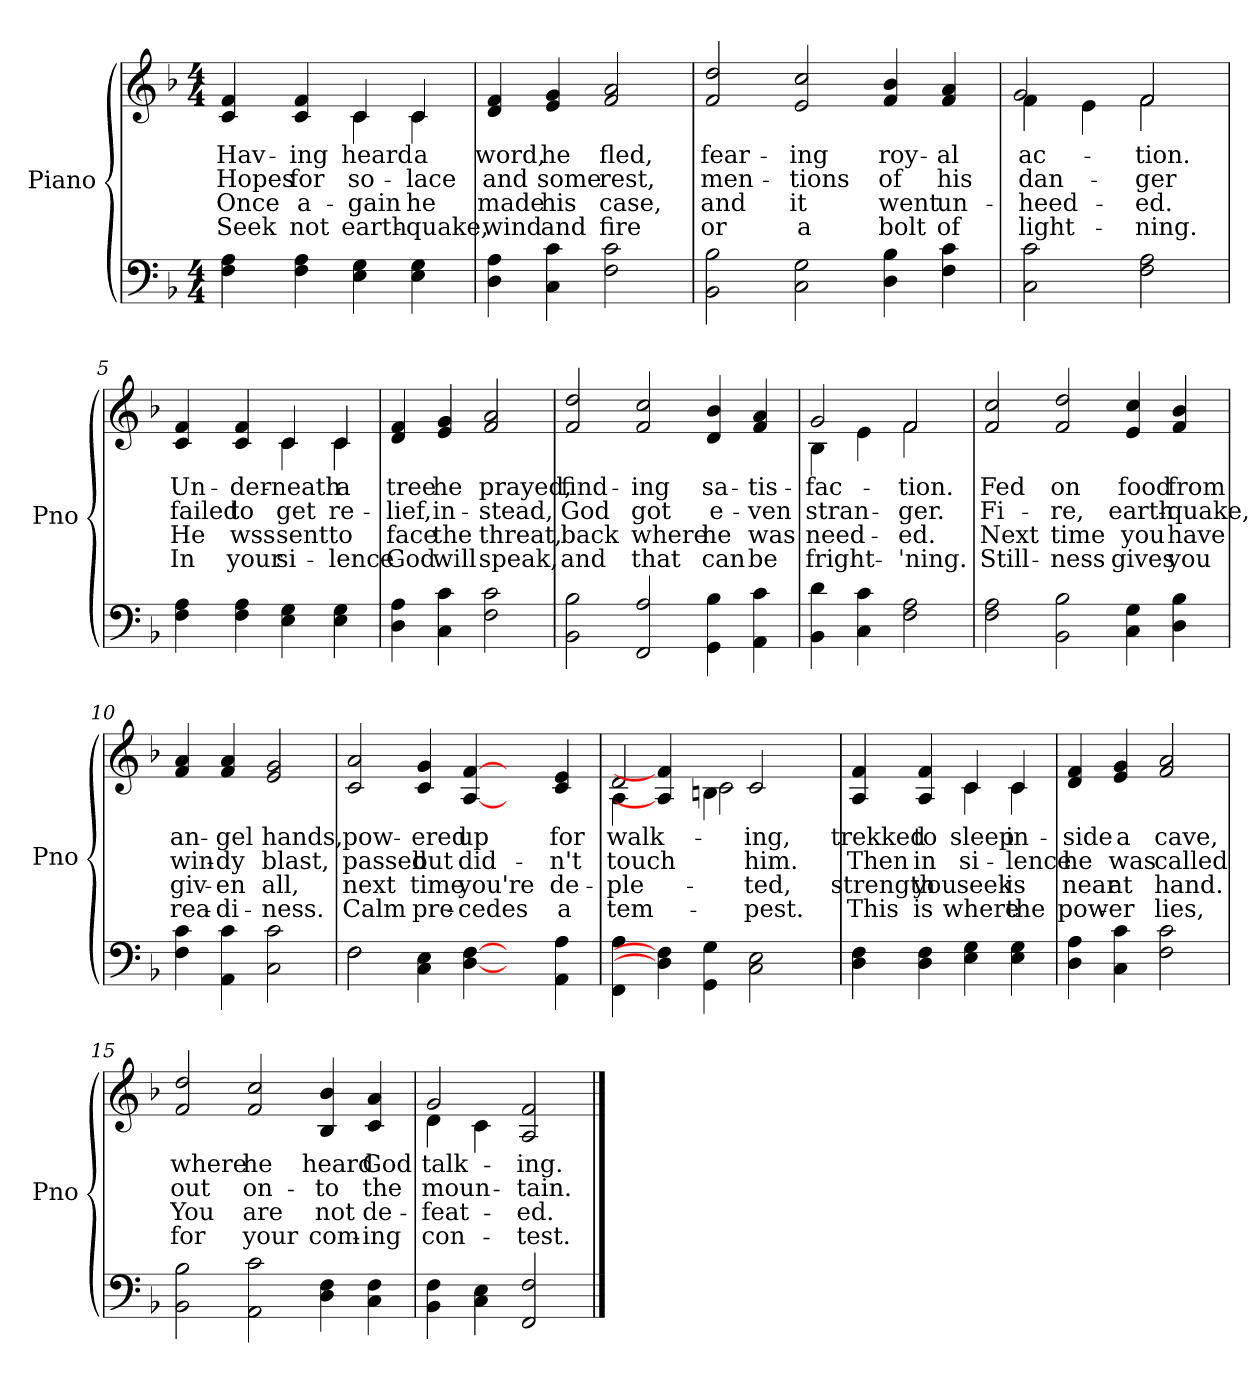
**kern	**kern	**text	**text	**text	**text
*part2	*part1	*part1	*part1	*part1	*part1
*staff2	*staff1	*staff1	*staff1	*staff1	*staff1
*I"Piano	*I"Piano	*	*	*	*
*I'Pno	*I'Pno	*	*	*	*
*clefF4	*clefG2	*	*	*	*
*k[b-]	*k[b-]	*	*	*	*
*M4/4	*M4/4	*	*	*	*
=1	=1	=1	=1	=1	=1
!	!LO:TX:b:i:t=Verse	!	!	!	!
!	!	!LO:LY:b	!LO:LY:b	!LO:LY:b	!LO:LY:b
*	*^	*	*	*	*
4F\ 4A\	4c/ 4f/	2ryy	Hav-	Hopes	Once	Seek
!	!	!	!LO:LY:b	!LO:LY:b	!LO:LY:b	!LO:LY:b
4F\ 4A\	4c/ 4f/	.	-ing	for	a-	not
!	!	!	!LO:LY:b	!LO:LY:b	!LO:LY:b	!LO:LY:b
4E\ 4G\	4c/	4c\	heard	so-	-gain	earth-
!	!	!	!LO:LY:b	!LO:LY:b	!LO:LY:b	!LO:LY:b
4E\ 4G\	4c/	4c\	a	-lace	he	-quake,
=2	=2	=2	=2	=2	=2	=2
!	!	!	!LO:LY:b	!LO:LY:b	!LO:LY:b	!LO:LY:b
*	*v	*v	*	*	*	*
4D\ 4A\	4d/ 4f/	word,	and	made	wind
!	!	!LO:LY:b	!LO:LY:b	!LO:LY:b	!LO:LY:b
4C\ 4c\	4e/ 4g/	he	some	his	and
!	!	!LO:LY:b	!LO:LY:b	!LO:LY:b	!LO:LY:b
2F\ 2c\	2f/ 2a/	fled,	rest,	case,	fire
=3	=3	=3	=3	=3	=3
!	!	!LO:LY:b	!LO:LY:b	!LO:LY:b	!LO:LY:b
2BB-\ 2B-\	2f/ 2dd/	fear-	men-	and	or
!	!	!LO:LY:b	!LO:LY:b	!LO:LY:b	!LO:LY:b
2C\ 2G\	2e/ 2cc/	-ing	-tions	it	a
!	!	!LO:LY:b	!LO:LY:b	!LO:LY:b	!LO:LY:b
4D\ 4B-\	4f/ 4b-/	roy-	of	went	bolt
!	!	!LO:LY:b	!LO:LY:b	!LO:LY:b	!LO:LY:b
4F\ 4c\	4f/ 4a/	-al	his	un-	of
=4	=4	=4	=4	=4	=4
!	!	!LO:LY:b	!LO:LY:b	!LO:LY:b	!LO:LY:b
*	*^	*	*	*	*
2C\ 2c\	4f\	2g/	ac-	dan-	-heed-	light-
.	4e\	.	.	.	.	.
!	!	!	!LO:LY:b	!LO:LY:b	!LO:LY:b	!LO:LY:b
2F\ 2A\	2f/	2f\	-tion.	-ger	-ed.	-ning.
!!LO:LB:g=z	!!
=5	=5	=5	=5	=5	=5	=5
!	!	!	!LO:LY:b	!LO:LY:b	!LO:LY:b	!LO:LY:b
4F\ 4A\	4c/ 4f/	2ryy	Un-	failed	He	In
!	!	!	!LO:LY:b	!LO:LY:b	!LO:LY:b	!LO:LY:b
4F\ 4A\	4c/ 4f/	.	-der-	to	wss	your
!	!	!	!LO:LY:b	!LO:LY:b	!LO:LY:b	!LO:LY:b
4E\ 4G\	4c/	4c\	-neath	get	sent	si-
!	!	!	!LO:LY:b	!LO:LY:b	!LO:LY:b	!LO:LY:b
4E\ 4G\	4c/	4c\	a	re-	to	-lence
=6	=6	=6	=6	=6	=6	=6
!	!	!	!LO:LY:b	!LO:LY:b	!LO:LY:b	!LO:LY:b
*	*v	*v	*	*	*	*
4D\ 4A\	4d/ 4f/	tree	-lief,	face	God
!	!	!LO:LY:b	!LO:LY:b	!LO:LY:b	!LO:LY:b
4C\ 4c\	4e/ 4g/	he	in-	the	will
!	!	!LO:LY:b	!LO:LY:b	!LO:LY:b	!LO:LY:b
2F\ 2c\	2f/ 2a/	prayed,	-stead,	threat,	speak,
=7	=7	=7	=7	=7	=7
!	!	!LO:LY:b	!LO:LY:b	!LO:LY:b	!LO:LY:b
2BB-\ 2B-\	2f/ 2dd/	find-	God	back	and
!	!	!LO:LY:b	!LO:LY:b	!LO:LY:b	!LO:LY:b
2FF/ 2A/	2f/ 2cc/	-ing	got	where	that
!	!	!LO:LY:b	!LO:LY:b	!LO:LY:b	!LO:LY:b
4GG\ 4B-\	4d/ 4b-/	sa-	e-	he	can
!	!	!LO:LY:b	!LO:LY:b	!LO:LY:b	!LO:LY:b
4AA\ 4c\	4f/ 4a/	-tis-	-ven	was	be
=8	=8	=8	=8	=8	=8
!	!	!LO:LY:b	!LO:LY:b	!LO:LY:b	!LO:LY:b
*	*^	*	*	*	*
4BB-\ 4d\	4B-\	2g/	-fac-	stran-	need-	fright-
4C\ 4c\	4e\	.	.	.	.	.
!	!	!	!LO:LY:b	!LO:LY:b	!LO:LY:b	!LO:LY:b
2F\ 2A\	2f/	2f\	-tion.	-ger.	-ed.	-'ning.
!!LO:LB:g=z
=9	=9	=9	=9	=9	=9	=9
!	!	!	!LO:LY:b	!LO:LY:b	!LO:LY:b	!LO:LY:b
*	*v	*v	*	*	*	*
2F\ 2A\	2f/ 2cc/	Fed	Fi-	Next	Still-
!	!	!LO:LY:b	!LO:LY:b	!LO:LY:b	!LO:LY:b
2BB-\ 2B-\	2f/ 2dd/	on	-re,	time	-ness
!	!	!LO:LY:b	!LO:LY:b	!LO:LY:b	!LO:LY:b
4C\ 4G\	4e/ 4cc/	food	earth-	you	gives
!	!	!LO:LY:b	!LO:LY:b	!LO:LY:b	!LO:LY:b
4D\ 4B-\	4f/ 4b-/	from	-quake,	have	you
=10	=10	=10	=10	=10	=10
!	!	!LO:LY:b	!LO:LY:b	!LO:LY:b	!LO:LY:b
4F\ 4c\	4f/ 4a/	an-	win-	giv-	rea-
!	!	!LO:LY:b	!LO:LY:b	!LO:LY:b	!LO:LY:b
4AA\ 4c\	4f/ 4a/	-gel	-dy	-en	-di-
!	!	!LO:LY:b	!LO:LY:b	!LO:LY:b	!LO:LY:b
2C\ 2c\	2e/ 2g/	hands,	blast,	all,	-ness.
=11	=11	=11	=11	=11	=11
*^	*	*	*	*	*
!	!	!	!LO:LY:b	!LO:LY:b	!LO:LY:b	!LO:LY:b
2F\	2F\	2c/ 2a/	pow-	passed	next	Calm
!	!	!	!LO:LY:b	!LO:LY:b	!LO:LY:b	!LO:LY:b
4C\ 4E\	1ryy	4c/ 4g/	-ered	but	time	pre-
!	!	!	!LO:LY:b	!LO:LY:b	!LO:LY:b	!LO:LY:b
[4D\ [4F\	.	[4A/ [4f/	up	did-	you're	-cedes
4ryy	.	4ryy	.	.	.	.
!	!	!	!LO:LY:b	!LO:LY:b	!LO:LY:b	!LO:LY:b
4AA\ 4A\	.	4c/ 4e/	for	-n't	de-	a
*v	*v	*	*	*	*	*
=12	=12	=12	=12	=12	=12
!	!	!LO:LY:b	!LO:LY:b	!LO:LY:b	!LO:LY:b
*	*^	*	*	*	*
4FF\ 4A\	4A\	2d/	walk-	touch	-ple-	tem-
4D\] 4F\]	4A/] 4f/]	.	.	.	.	.
4GG\ 4G\	4Bn\	2c\	.	.	.	.
!	!	!	!LO:LY:b	!LO:LY:b	!LO:LY:b	!LO:LY:b
2C\ 2E\	2c/	.	-ing,	him.	-ted,	-pest.
.	.	4ryy	.	.	.	.
!!LO:LB:g=z	!!
=13	=13	=13	=13	=13	=13	=13
!	!	!	!LO:LY:b	!LO:LY:b	!LO:LY:b	!LO:LY:b
4D\ 4F\	4A/ 4f/	2ryy	trekked	Then	strength	This
!	!	!	!LO:LY:b	!LO:LY:b	!LO:LY:b	!LO:LY:b
4D\ 4F\	4A/ 4f/	.	to	in	you	is
!	!	!	!LO:LY:b	!LO:LY:b	!LO:LY:b	!LO:LY:b
4E\ 4G\	4c/	4c\	sleep	si-	seek	where
!	!	!	!LO:LY:b	!LO:LY:b	!LO:LY:b	!LO:LY:b
4E\ 4G\	4c/	4c\	in-	-lence	is	the
=14	=14	=14	=14	=14	=14	=14
!	!	!	!LO:LY:b	!LO:LY:b	!LO:LY:b	!LO:LY:b
*	*v	*v	*	*	*	*
4D\ 4A\	4d/ 4f/	-side	he	near	pow-
!	!	!LO:LY:b	!LO:LY:b	!LO:LY:b	!LO:LY:b
4C\ 4c\	4e/ 4g/	a	was	at	-er
!	!	!LO:LY:b	!LO:LY:b	!LO:LY:b	!LO:LY:b
2F\ 2c\	2f/ 2a/	cave,	called	hand.	lies,
=15	=15	=15	=15	=15	=15
!	!	!LO:LY:b	!LO:LY:b	!LO:LY:b	!LO:LY:b
2BB-\ 2B-\	2f/ 2dd/	where	out	You	for
!	!	!LO:LY:b	!LO:LY:b	!LO:LY:b	!LO:LY:b
2AA\ 2c\	2f/ 2cc/	he	on-	are	your
!	!	!LO:LY:b	!LO:LY:b	!LO:LY:b	!LO:LY:b
4D\ 4F\	4B-/ 4b-/	heard	-to	not	com-
!	!	!LO:LY:b	!LO:LY:b	!LO:LY:b	!LO:LY:b
4C\ 4F\	4c/ 4a/	God	the	de-	-ing
=16	=16	=16	=16	=16	=16
!	!	!LO:LY:b	!LO:LY:b	!LO:LY:b	!LO:LY:b
*	*^	*	*	*	*
4BB-\ 4F\	4d\	2g/	talk-	moun-	-feat-	con-
4C\ 4E\	4c\	.	.	.	.	.
!	!	!	!LO:LY:b	!LO:LY:b	!LO:LY:b	!LO:LY:b
2FF/ 2F/	2A/ 2f/	2ryy	-ing.	-tain.	-ed.	-test.
*	*v	*v	*	*	*	*
==	==	==	==	==	==
*-	*-	*-	*-	*-	*-
